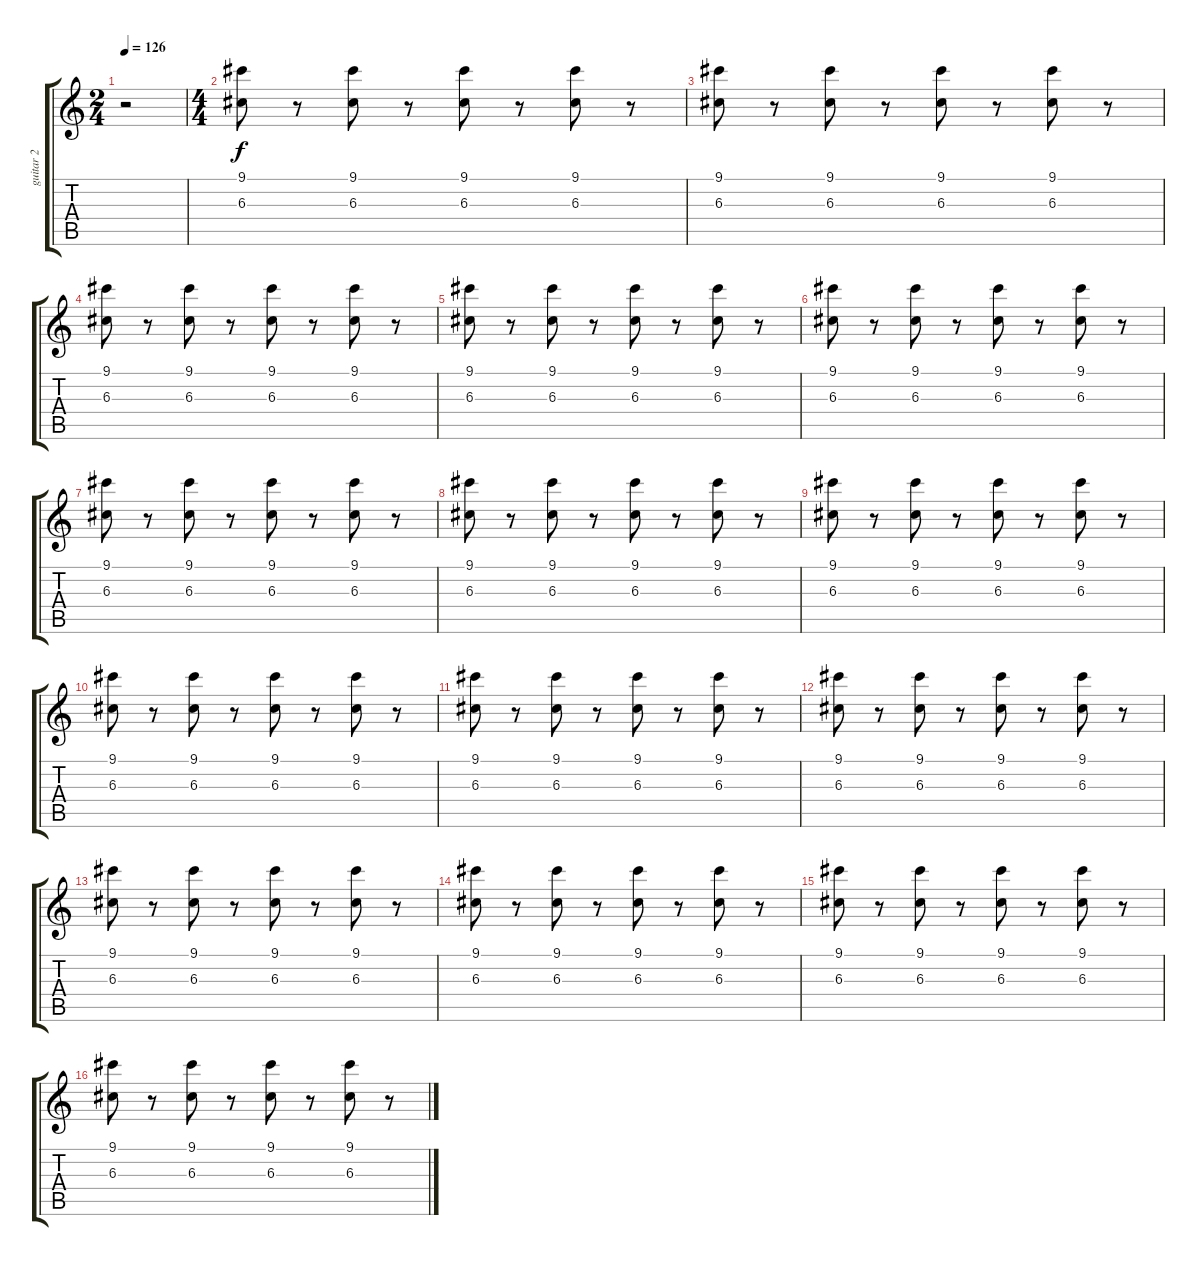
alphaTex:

\track ("guitar 2" "guitar 2") {instrument overdrivenguitar}
\staff {score tabs}
\tuning (E4 B3 G3 D3 A2 E2) {hide}
\ts (2 4)
\tempo 126
\clef g2
\ks c
r.2{dy f instrument overdrivenguitar} |
\ts (4 4)
(9.1 6.3).8 r.8 (9.1 6.3).8 r.8 (9.1 6.3).8 r.8 (9.1 6.3).8 r.8 |
(9.1 6.3).8 r.8 (9.1 6.3).8 r.8 (9.1 6.3).8 r.8 (9.1 6.3).8 r.8 |
(9.1 6.3).8 r.8 (9.1 6.3).8 r.8 (9.1 6.3).8 r.8 (9.1 6.3).8 r.8 |
(9.1 6.3).8 r.8 (9.1 6.3).8 r.8 (9.1 6.3).8 r.8 (9.1 6.3).8 r.8 |
(9.1 6.3).8 r.8 (9.1 6.3).8 r.8 (9.1 6.3).8 r.8 (9.1 6.3).8 r.8 |
(9.1 6.3).8 r.8 (9.1 6.3).8 r.8 (9.1 6.3).8 r.8 (9.1 6.3).8 r.8 |
(9.1 6.3).8 r.8 (9.1 6.3).8 r.8 (9.1 6.3).8 r.8 (9.1 6.3).8 r.8 |
(9.1 6.3).8 r.8 (9.1 6.3).8 r.8 (9.1 6.3).8 r.8 (9.1 6.3).8 r.8 |
(9.1 6.3).8 r.8 (9.1 6.3).8 r.8 (9.1 6.3).8 r.8 (9.1 6.3).8 r.8 |
(9.1 6.3).8 r.8 (9.1 6.3).8 r.8 (9.1 6.3).8 r.8 (9.1 6.3).8 r.8 |
(9.1 6.3).8 r.8 (9.1 6.3).8 r.8 (9.1 6.3).8 r.8 (9.1 6.3).8 r.8 |
(9.1 6.3).8 r.8 (9.1 6.3).8 r.8 (9.1 6.3).8 r.8 (9.1 6.3).8 r.8 |
(9.1 6.3).8 r.8 (9.1 6.3).8 r.8 (9.1 6.3).8 r.8 (9.1 6.3).8 r.8 |
(9.1 6.3).8 r.8 (9.1 6.3).8 r.8 (9.1 6.3).8 r.8 (9.1 6.3).8 r.8 |
(9.1 6.3).8 r.8 (9.1 6.3).8 r.8 (9.1 6.3).8 r.8 (9.1 6.3).8 r.8
